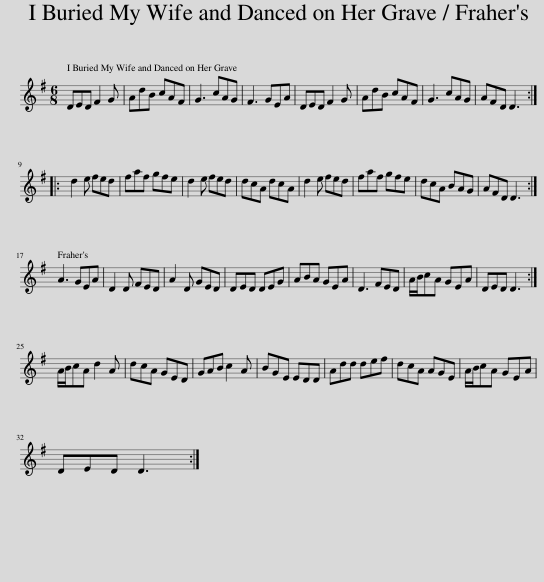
X:1
L:1/8
M:6/8
I:linebreak $
K:G
V:1 treble
V:1
 DED F2 G | AdB cAF | G3 cAG | F3 GEA | DED F2 G | %5
 AdB cAF | G3 cAG | AFD D3 ::$ d2 e fed | faf gfe | %10
 d2 e fed | dcA dcA | d2 e fed | faf gfe | dcA BAG | %15
 AFD D3 :|$ A3 GEA | D2 D FED | A2 D GED | DED DEG | %20
 ABA GEA | D3 FED | A/B/cA GEA | DED D3 :|$ A/B/cA d2 A | %25
 dcA GED | GAB c2 A | BGE EDD | Add def | dcA AGE | %30
 A/B/cA GEA |$ DED D3 :| %32
